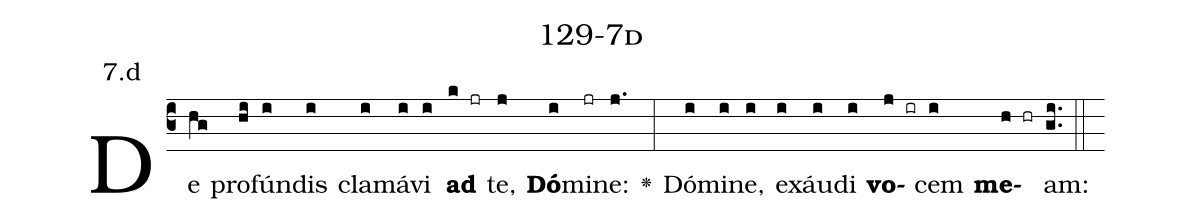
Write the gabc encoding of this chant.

name: 129-7d;
annotation: 7.d;
%%
(c3)De(hg) pro(hi)fún(i)dis(i) cla(i)má(i)vi(i) <b>ad</b>(k jr) te,(j) <b>Dó</b>(i)mi(jr)ne:(j.) <v>\greheightstar</v>(:) Dó(i)mi(i)ne,(i) ex(i)áu(i)di(i) <b>vo</b>(j ir)cem(i) <b>me</b>(h hr)am:(gi..) (::)


%E(i) u(i) o(j) u(i) a(h) e.(gi..) (::)
